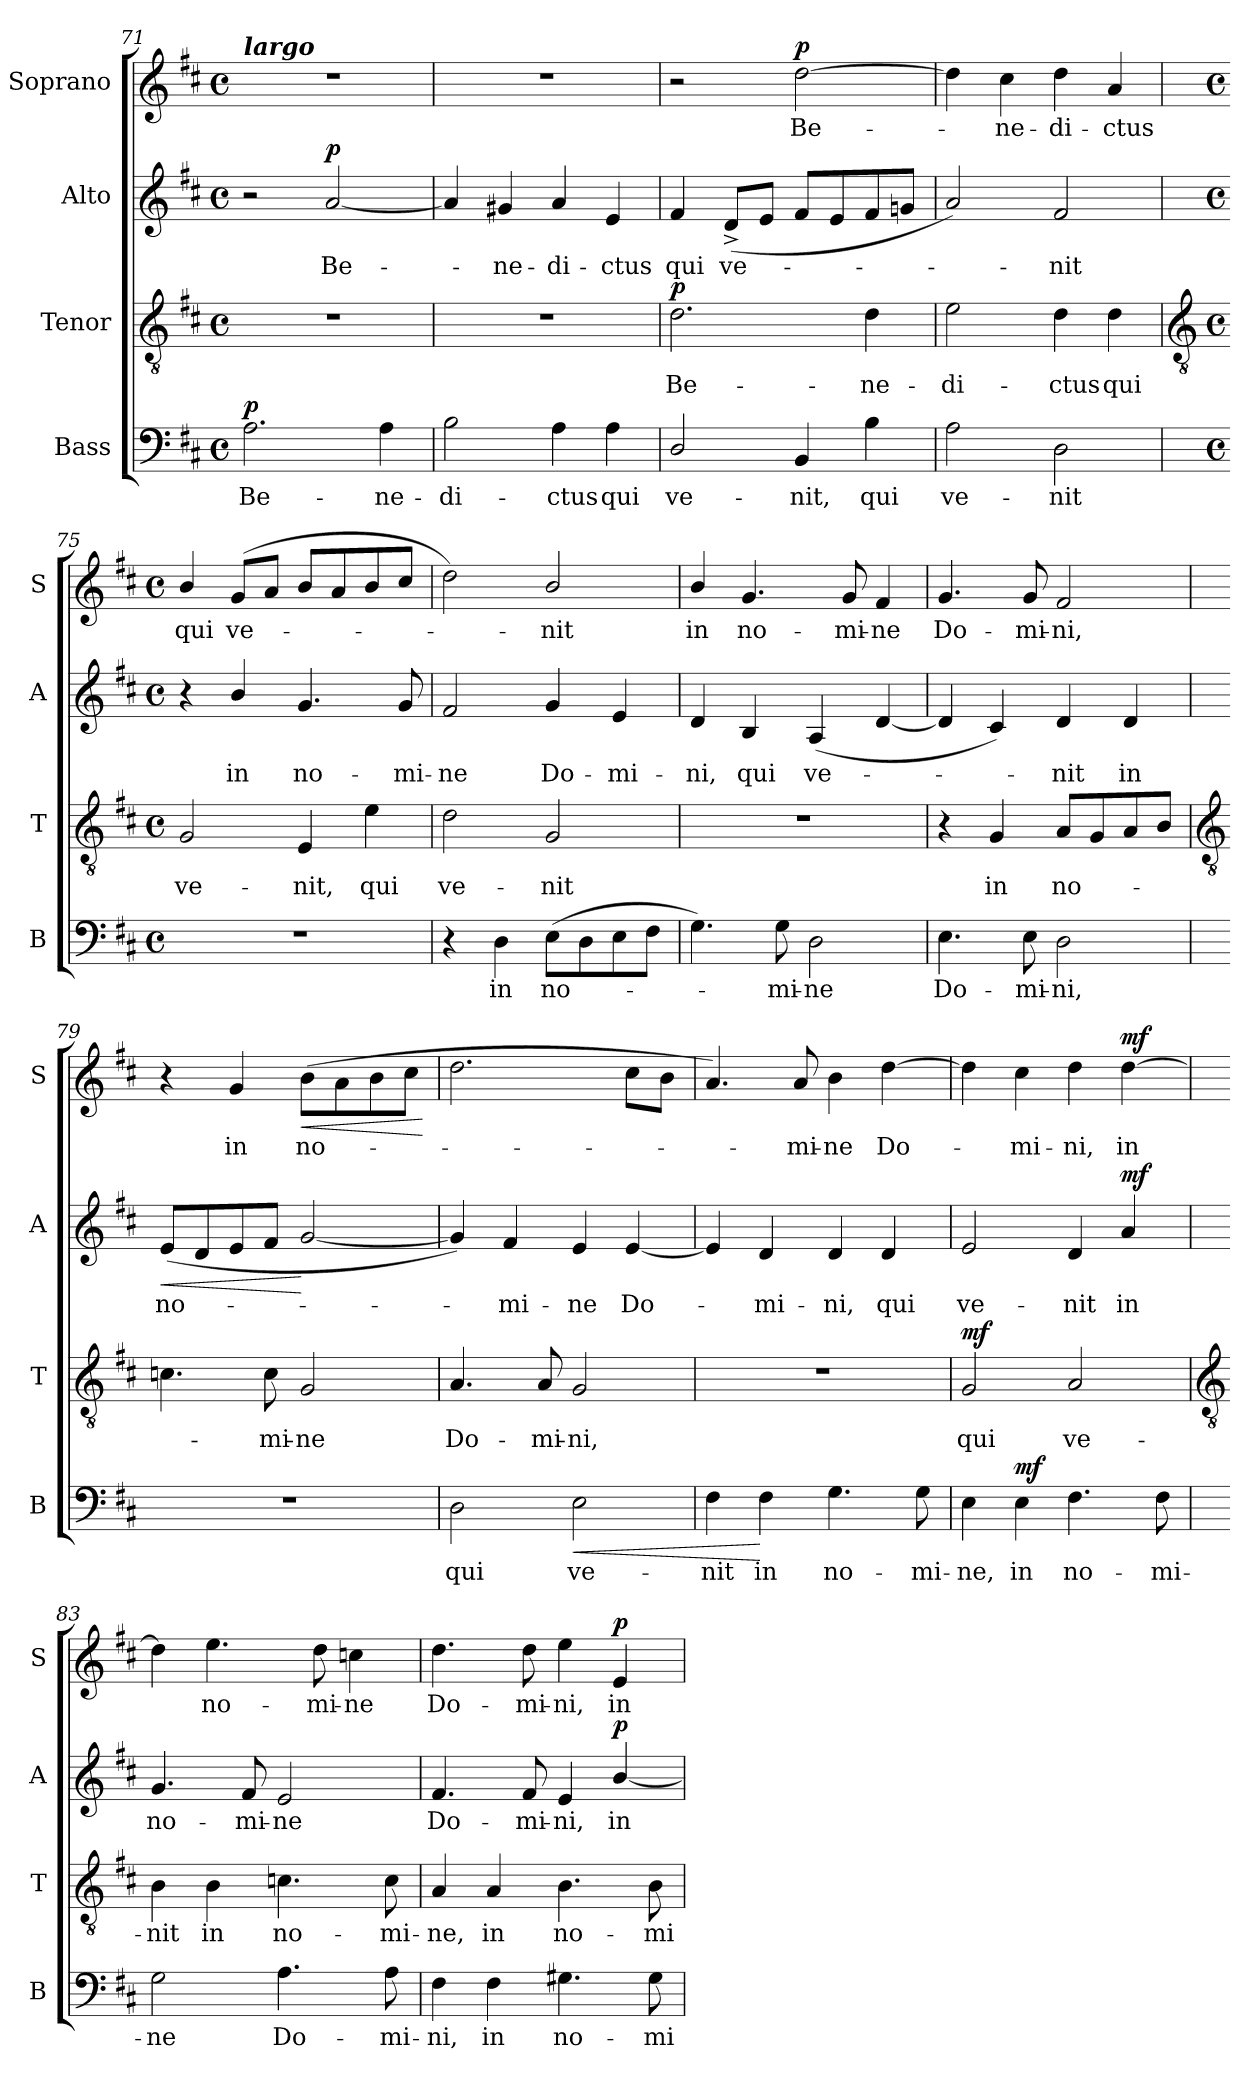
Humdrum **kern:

**kern	**text	**dynam	**kern	**text	**dynam	**kern	**text	**dynam	**kern	**text	**dynam
*part4	*part4	*part4	*part3	*part3	*part3	*part2	*part2	*part2	*part1	*part1	*part1
*staff4	*staff4	*staff4	*staff3	*staff3	*staff3	*staff2	*staff2	*staff2	*staff1	*staff1	*staff1
*I"Bass	*	*	*I"Tenor	*	*	*I"Alto	*	*	*I"Soprano	*	*
*I'B	*	*	*I'T	*	*	*I'A	*	*	*I'S	*	*
!!LO:LB:g=z
*clefF4	*	*	*clefGv2	*	*	*clefG2	*	*	*clefG2	*	*
*k[f#c#]	*	*	*k[f#c#]	*	*	*k[f#c#]	*	*	*k[f#c#]	*	*
*D:	*	*	*D:	*	*	*D:	*	*	*D:	*	*
*M4/4	*	*	*M4/4	*	*	*M4/4	*	*	*M4/4	*	*
*met(c)	*	*	*met(c)	*	*	*met(c)	*	*	*met(c)	*	*
*MM50	*	*	*MM50	*	*	*MM50	*	*	*MM50	*	*
=71	=71	=71	=71	=71	=71	=71	=71	=71	=71	=71	=71
!	!	!	!	!	!	!	!	!	!LO:TX:a:Bi:t=largo	!	!
!	!LO:LY:b	!LO:DY:b	!	!	!	!	!	!	!	!	!
2.A	Be-	p	1r	.	.	2r	.	.	1r	.	.
!	!	!	!	!	!	!	!LO:LY:b	!LO:DY:b	!	!	!
.	.	.	.	.	.	[2a	Be-	p	.	.	.
!	!LO:LY:b	!	!	!	!	!	!	!	!	!	!
4A	-ne-	.	.	.	.	.	.	.	.	.	.
=72	=72	=72	=72	=72	=72	=72	=72	=72	=72	=72	=72
!	!LO:LY:b	!	!	!	!	!	!	!	!	!	!
2B	-di-	.	1r	.	.	4a]	.	.	1r	.	.
!	!	!	!	!	!	!	!LO:LY:b	!	!	!	!
.	.	.	.	.	.	4g#X	ne-	.	.	.	.
!	!LO:LY:b	!	!	!	!	!	!LO:LY:b	!	!	!	!
4A	-ctus	.	.	.	.	4a	-di-	.	.	.	.
!	!LO:LY:b	!	!	!	!	!	!LO:LY:b	!	!	!	!
4A	qui	.	.	.	.	4e	-ctus	.	.	.	.
=73	=73	=73	=73	=73	=73	=73	=73	=73	=73	=73	=73
!	!LO:LY:b	!	!	!LO:LY:b	!LO:DY:b	!	!LO:LY:b	!	!	!	!
2D/	ve-	.	2.d	Be-	p	4f#	qui	.	2r	.	.
!	!	!	!	!	!	!	!LO:LY:b	!	!	!	!
.	.	.	.	.	.	(<8d^L	ve-	.	.	.	.
.	.	.	.	.	.	8eJ	.	.	.	.	.
!	!LO:LY:b	!	!	!	!	!	!	!	!	!LO:LY:b	!LO:DY:b
4BB	-nit,	.	.	.	.	8f#L	.	.	[2dd	Be-	p
.	.	.	.	.	.	8e	.	.	.	.	.
!	!LO:LY:b	!	!	!LO:LY:b	!	!	!	!	!	!	!
4B	qui	.	4d	-ne-	.	8f#	.	.	.	.	.
.	.	.	.	.	.	8gnJ	.	.	.	.	.
=74	=74	=74	=74	=74	=74	=74	=74	=74	=74	=74	=74
!	!LO:LY:b	!	!	!LO:LY:b	!	!	!	!	!	!	!
2A	ve-	.	2e	-di-	.	2a)	.	.	4dd]	.	.
!	!	!	!	!	!	!	!	!	!	!LO:LY:b	!
.	.	.	.	.	.	.	.	.	4cc#	ne-	.
!	!LO:LY:b	!	!	!LO:LY:b	!	!	!LO:LY:b	!	!	!LO:LY:b	!
2D	-nit	.	4d	-ctus	.	2f#	nit	.	4dd	-di-	.
!	!	!	!	!LO:LY:b	!	!	!	!	!	!LO:LY:b	!
.	.	.	4d	qui	.	.	.	.	4a	-ctus	.
!!LO:LB:g=z
=75	=75	=75	=75	=75	=75	=75	=75	=75	=75	=75	=75
*	*	*	*clefGv2	*	*	*	*	*	*	*	*
*M4/4	*	*	*M4/4	*	*	*M4/4	*	*	*M4/4	*	*
*met(c)	*	*	*met(c)	*	*	*met(c)	*	*	*met(c)	*	*
!	!	!	!	!LO:LY:b	!	!	!	!	!	!LO:LY:b	!
1r	.	.	2G	ve-	.	4r	.	.	4b/	qui	.
!	!	!	!	!	!	!	!LO:LY:b	!	!	!LO:LY:b	!
.	.	.	.	.	.	4b/	in	.	(<8gL	ve-	.
.	.	.	.	.	.	.	.	.	8aJ	.	.
!	!	!	!	!LO:LY:b	!	!	!LO:LY:b	!	!	!	!
.	.	.	4E	-nit,	.	4.g	no-	.	8b/L	.	.
.	.	.	.	.	.	.	.	.	8a/	.	.
!	!	!	!	!LO:LY:b	!	!	!	!	!	!	!
.	.	.	4e	qui	.	.	.	.	8b/	.	.
!	!	!	!	!	!	!	!LO:LY:b	!	!	!	!
.	.	.	.	.	.	8g	-mi-	.	8cc#/J	.	.
=76	=76	=76	=76	=76	=76	=76	=76	=76	=76	=76	=76
!	!	!	!	!LO:LY:b	!	!	!LO:LY:b	!	!	!	!
4r	.	.	2d	ve-	.	2f#	-ne	.	2dd)	.	.
!	!LO:LY:b	!	!	!	!	!	!	!	!	!	!
4D	in	.	.	.	.	.	.	.	.	.	.
!	!LO:LY:b	!	!	!LO:LY:b	!	!	!LO:LY:b	!	!	!LO:LY:b	!
(>8EL	no-	.	2G	-nit	.	4g	Do-	.	2b/	nit	.
8D	.	.	.	.	.	.	.	.	.	.	.
!	!	!	!	!	!	!	!LO:LY:b	!	!	!	!
8E	.	.	.	.	.	4e	-mi-	.	.	.	.
8F#J	.	.	.	.	.	.	.	.	.	.	.
=77	=77	=77	=77	=77	=77	=77	=77	=77	=77	=77	=77
!	!	!	!	!	!	!	!LO:LY:b	!	!	!LO:LY:b	!
4.G)	.	.	1r	.	.	4d	-ni,	.	4b/	in	.
!	!	!	!	!	!	!	!LO:LY:b	!	!	!LO:LY:b	!
.	.	.	.	.	.	4B	qui	.	4.g	no-	.
!	!LO:LY:b	!	!	!	!	!	!	!	!	!	!
8G	mi-	.	.	.	.	.	.	.	.	.	.
!	!LO:LY:b	!	!	!	!	!	!LO:LY:b	!	!	!	!
2D	-ne	.	.	.	.	(<4A	ve-	.	.	.	.
!	!	!	!	!	!	!	!	!	!	!LO:LY:b	!
.	.	.	.	.	.	.	.	.	8g	-mi-	.
!	!	!	!	!	!	!	!	!	!	!LO:LY:b	!
.	.	.	.	.	.	[4d	.	.	4f#	-ne	.
=78	=78	=78	=78	=78	=78	=78	=78	=78	=78	=78	=78
!	!LO:LY:b	!	!	!	!	!	!	!	!	!LO:LY:b	!
4.E	Do-	.	4r	.	.	4d]	.	.	4.g	Do-	.
!	!	!	!	!LO:LY:b	!	!	!	!	!	!	!
.	.	.	4G	in	.	4c#)	.	.	.	.	.
!	!LO:LY:b	!	!	!	!	!	!	!	!	!LO:LY:b	!
8E	-mi-	.	.	.	.	.	.	.	8g	-mi-	.
!	!LO:LY:b	!	!	!LO:LY:b	!	!	!LO:LY:b	!	!	!LO:LY:b	!
2D	-ni,	.	8AL	no-	.	4d	nit	.	2f#	-ni,	.
.	.	.	8G	.	.	.	.	.	.	.	.
!	!	!	!	!	!	!	!LO:LY:b	!	!	!	!
.	.	.	8A	.	.	4d	in	.	.	.	.
.	.	.	8BJ	.	.	.	.	.	.	.	.
!!LO:LB:g=z
=79	=79	=79	=79	=79	=79	=79	=79	=79	=79	=79	=79
*	*	*	*clefGv2	*	*	*	*	*	*	*	*
!	!	!	!	!	!	!	!LO:LY:b	!LO:HP:b	!	!	!
1r	.	.	4.cn	.	.	(<8eL	no-	<	4r	.	.
.	.	.	.	.	.	8d	.	.	.	.	.
!	!	!	!	!	!	!	!	!	!	!LO:LY:b	!
.	.	.	.	.	.	8e	.	.	4g	in	.
!	!	!	!	!LO:LY:b	!	!	!	!	!	!	!
.	.	.	8c	mi-	.	8f#J	.	.	.	.	.
!	!	!	!	!LO:LY:b	!	!	!	!	!	!LO:LY:b	!LO:HP:b
.	.	.	2G	-ne	.	[2g	.	[	(>8bL	no-	<
.	.	.	.	.	.	.	.	.	8a	.	.
.	.	.	.	.	.	.	.	.	8b	.	.
.	.	.	.	.	.	.	.	.	8cc#J	.	.
.	.	.	.	.	.	.	.	.	.	.	[
=80	=80	=80	=80	=80	=80	=80	=80	=80	=80	=80	=80
!	!LO:LY:b	!	!	!LO:LY:b	!	!	!	!	!	!	!
2D	qui	.	4.A	Do-	.	4g])	.	.	2.dd	.	.
!	!	!	!	!	!	!	!LO:LY:b	!	!	!	!
.	.	.	.	.	.	4f#	mi-	.	.	.	.
!	!	!	!	!LO:LY:b	!	!	!	!	!	!	!
.	.	.	8A	-mi-	.	.	.	.	.	.	.
!	!LO:LY:b	!LO:HP:b	!	!LO:LY:b	!	!	!LO:LY:b	!	!	!	!
2E	ve-	<	2G	-ni,	.	4e	-ne	.	.	.	.
!	!	!	!	!	!	!	!LO:LY:b	!	!	!	!
.	.	.	.	.	.	[4e	Do-	.	8cc#L	.	.
.	.	.	.	.	.	.	.	.	8bJ	.	.
=81	=81	=81	=81	=81	=81	=81	=81	=81	=81	=81	=81
!	!LO:LY:b	!	!	!	!	!	!	!	!	!	!
4F#	-nit	.	1r	.	.	4e]	.	.	4.a)	.	.
!	!LO:LY:b	!	!	!	!	!	!LO:LY:b	!	!	!	!
4F#	in	[	.	.	.	4d	mi-	.	.	.	.
!	!	!	!	!	!	!	!	!	!	!LO:LY:b	!
.	.	.	.	.	.	.	.	.	8a	mi-	.
!	!LO:LY:b	!	!	!	!	!	!LO:LY:b	!	!	!LO:LY:b	!
4.G	no-	.	.	.	.	4d	-ni,	.	4b	-ne	.
!	!	!	!	!	!	!	!LO:LY:b	!	!	!LO:LY:b	!
.	.	.	.	.	.	4d	qui	.	[4dd	Do-	.
!	!LO:LY:b	!	!	!	!	!	!	!	!	!	!
8G	-mi-	.	.	.	.	.	.	.	.	.	.
=82	=82	=82	=82	=82	=82	=82	=82	=82	=82	=82	=82
!	!LO:LY:b	!	!	!LO:LY:b	!LO:DY:b	!	!LO:LY:b	!	!	!	!
4E	-ne,	.	2G	qui	mf	2e	ve-	.	4dd]	.	.
!	!LO:LY:b	!LO:DY:b	!	!	!	!	!	!	!	!LO:LY:b	!
4E	in	mf	.	.	.	.	.	.	4cc#	mi-	.
!	!LO:LY:b	!	!	!LO:LY:b	!	!	!LO:LY:b	!	!	!LO:LY:b	!
4.F#	no-	.	2A	ve-	.	4d	-nit	.	4dd	-ni,	.
!	!	!	!	!	!	!	!LO:LY:b	!LO:DY:b	!	!LO:LY:b	!LO:DY:b
.	.	.	.	.	.	4a	in	mf	[4dd	in	mf
!	!LO:LY:b	!	!	!	!	!	!	!	!	!	!
8F#	-mi-	.	.	.	.	.	.	.	.	.	.
!!LO:LB:g=z
=83	=83	=83	=83	=83	=83	=83	=83	=83	=83	=83	=83
*	*	*	*clefGv2	*	*	*	*	*	*	*	*
!	!LO:LY:b	!	!	!LO:LY:b	!	!	!LO:LY:b	!	!	!	!
2G	-ne	.	4B	-nit	.	4.g	no-	.	4dd]	.	.
!	!	!	!	!LO:LY:b	!	!	!	!	!	!LO:LY:b	!
.	.	.	4B	in	.	.	.	.	4.ee	no-	.
!	!	!	!	!	!	!	!LO:LY:b	!	!	!	!
.	.	.	.	.	.	8f#	-mi-	.	.	.	.
!	!LO:LY:b	!	!	!LO:LY:b	!	!	!LO:LY:b	!	!	!	!
4.A	Do-	.	4.cn	no-	.	2e	-ne	.	.	.	.
!	!	!	!	!	!	!	!	!	!	!LO:LY:b	!
.	.	.	.	.	.	.	.	.	8dd	-mi-	.
!	!	!	!	!	!	!	!	!	!	!LO:LY:b	!
.	.	.	.	.	.	.	.	.	4ccn	-ne	.
!	!LO:LY:b	!	!	!LO:LY:b	!	!	!	!	!	!	!
8A	-mi-	.	8c	-mi-	.	.	.	.	.	.	.
=84	=84	=84	=84	=84	=84	=84	=84	=84	=84	=84	=84
!	!LO:LY:b	!	!	!LO:LY:b	!	!	!LO:LY:b	!	!	!LO:LY:b	!
4F#	-ni,	.	4A	-ne,	.	4.f#	Do-	.	4.dd	Do-	.
!	!LO:LY:b	!	!	!LO:LY:b	!	!	!	!	!	!	!
4F#	in	.	4A	in	.	.	.	.	.	.	.
!	!	!	!	!	!	!	!LO:LY:b	!	!	!LO:LY:b	!
.	.	.	.	.	.	8f#	-mi-	.	8dd	-mi-	.
!	!LO:LY:b	!	!	!LO:LY:b	!	!	!LO:LY:b	!	!	!LO:LY:b	!
4.G#X	no-	.	4.B	no-	.	4e	-ni,	.	4ee	-ni,	.
!	!	!	!	!	!	!	!LO:LY:b	!LO:DY:b	!	!LO:LY:b	!LO:DY:b
.	.	.	.	.	.	[4b/	in	p	4e	in	p
!	!LO:LY:b	!	!	!LO:LY:b	!	!	!	!	!	!	!
8G#	-mi-	.	8B	-mi-	.	.	.	.	.	.	.
=	=	=	=	=	=	=	=	=	=	=	=
*-	*-	*-	*-	*-	*-	*-	*-	*-	*-	*-	*-
